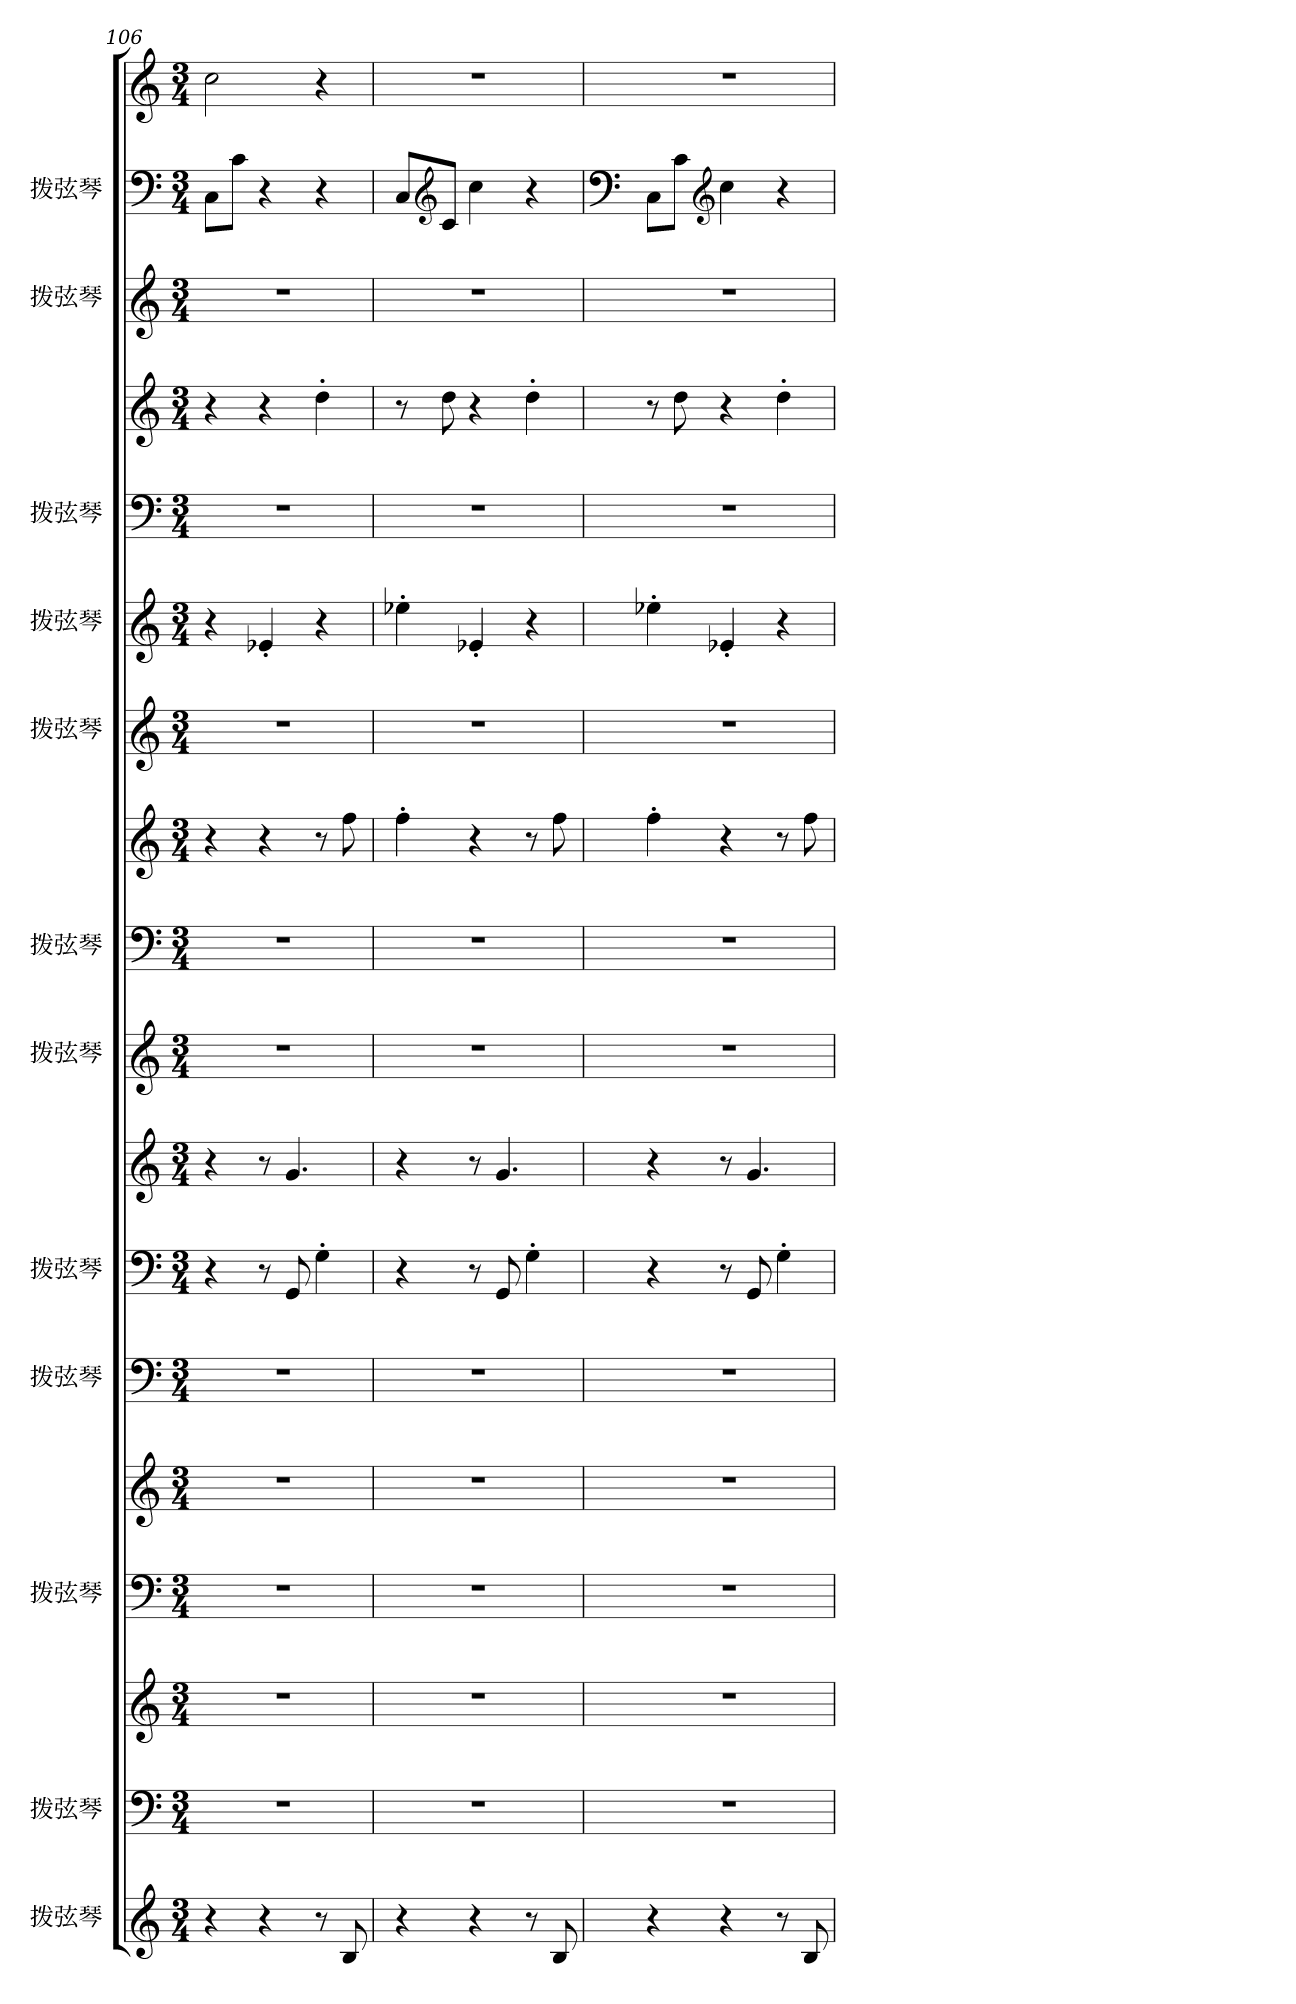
**kern	**kern	**kern	**kern	**kern	**kern	**kern	**kern	**kern	**kern	**kern	**kern	**kern	**kern	**kern	**kern	**kern	**kern
*part12	*part11	*part11	*part10	*part10	*part9	*part8	*part8	*part7	*part6	*part6	*part5	*part4	*part3	*part3	*part2	*part1	*part1
*staff18	*staff17	*staff16	*staff15	*staff14	*staff13	*staff12	*staff11	*staff10	*staff9	*staff8	*staff7	*staff6	*staff5	*staff4	*staff3	*staff2	*staff1
*I"拨弦琴	*I"拨弦琴	*	*I"拨弦琴	*	*I"拨弦琴	*I"拨弦琴	*	*I"拨弦琴	*I"拨弦琴	*	*I"拨弦琴	*I"拨弦琴	*I"拨弦琴	*	*I"拨弦琴	*I"拨弦琴	*
*clefG2	*clefF4	*clefG2	*clefF4	*clefG2	*clefF4	*clefF4	*clefG2	*clefG2	*clefF4	*clefG2	*clefG2	*clefG2	*clefF4	*clefG2	*clefG2	*clefF4	*clefG2
*k[]	*k[]	*k[]	*k[]	*k[]	*k[]	*k[]	*k[]	*k[]	*k[]	*k[]	*k[]	*k[]	*k[]	*k[]	*k[]	*k[]	*k[]
*M3/4	*M3/4	*M3/4	*M3/4	*M3/4	*M3/4	*M3/4	*M3/4	*M3/4	*M3/4	*M3/4	*M3/4	*M3/4	*M3/4	*M3/4	*M3/4	*M3/4	*M3/4
=106	=106	=106	=106	=106	=106	=106	=106	=106	=106	=106	=106	=106	=106	=106	=106	=106	=106
4r	2.r	2.r	2.r	2.r	2.r	4r	4r	2.r	2.r	4r	2.r	4r	2.r	4r	2.r	8C\L	2cc\
.	.	.	.	.	.	.	.	.	.	.	.	.	.	.	.	8c\J	.
4r	.	.	.	.	.	8r	8r	.	.	4r	.	4e-X'/	.	4r	.	4r	.
.	.	.	.	.	.	8GG/	4.g/	.	.	.	.	.	.	.	.	.	.
8r	.	.	.	.	.	4G'\	.	.	.	8r	.	4r	.	4dd'\	.	4r	4r
8B/	.	.	.	.	.	.	.	.	.	8ff\	.	.	.	.	.	.	.
=107	=107	=107	=107	=107	=107	=107	=107	=107	=107	=107	=107	=107	=107	=107	=107	=107	=107
4r	2.r	2.r	2.r	2.r	2.r	4r	4r	2.r	2.r	4ff'\	2.r	4ee-X'\	2.r	8r	2.r	8C/L	2.r
*	*	*	*	*	*	*	*	*	*	*	*	*	*	*	*	*clefG2	*
.	.	.	.	.	.	.	.	.	.	.	.	.	.	8dd\	.	8c/J	.
4r	.	.	.	.	.	8r	8r	.	.	4r	.	4e-X'/	.	4r	.	4cc\	.
.	.	.	.	.	.	8GG/	4.g/	.	.	.	.	.	.	.	.	.	.
8r	.	.	.	.	.	4G'\	.	.	.	8r	.	4r	.	4dd'\	.	4r	.
8B/	.	.	.	.	.	.	.	.	.	8ff\	.	.	.	.	.	.	.
!!LO:PB:g=z
=108	=108	=108	=108	=108	=108	=108	=108	=108	=108	=108	=108	=108	=108	=108	=108	=108	=108
*	*	*	*	*	*	*	*	*	*	*	*	*	*	*	*	*clefF4	*
4r	2.r	2.r	2.r	2.r	2.r	4r	4r	2.r	2.r	4ff'\	2.r	4ee-X'\	2.r	8r	2.r	8C\L	2.r
.	.	.	.	.	.	.	.	.	.	.	.	.	.	8dd\	.	8c\J	.
*	*	*	*	*	*	*	*	*	*	*	*	*	*	*	*	*clefG2	*
4r	.	.	.	.	.	8r	8r	.	.	4r	.	4e-X'/	.	4r	.	4cc\	.
.	.	.	.	.	.	8GG/	4.g/	.	.	.	.	.	.	.	.	.	.
8r	.	.	.	.	.	4G'\	.	.	.	8r	.	4r	.	4dd'\	.	4r	.
8B/	.	.	.	.	.	.	.	.	.	8ff\	.	.	.	.	.	.	.
=	=	=	=	=	=	=	=	=	=	=	=	=	=	=	=	=	=
*-	*-	*-	*-	*-	*-	*-	*-	*-	*-	*-	*-	*-	*-	*-	*-	*-	*-
